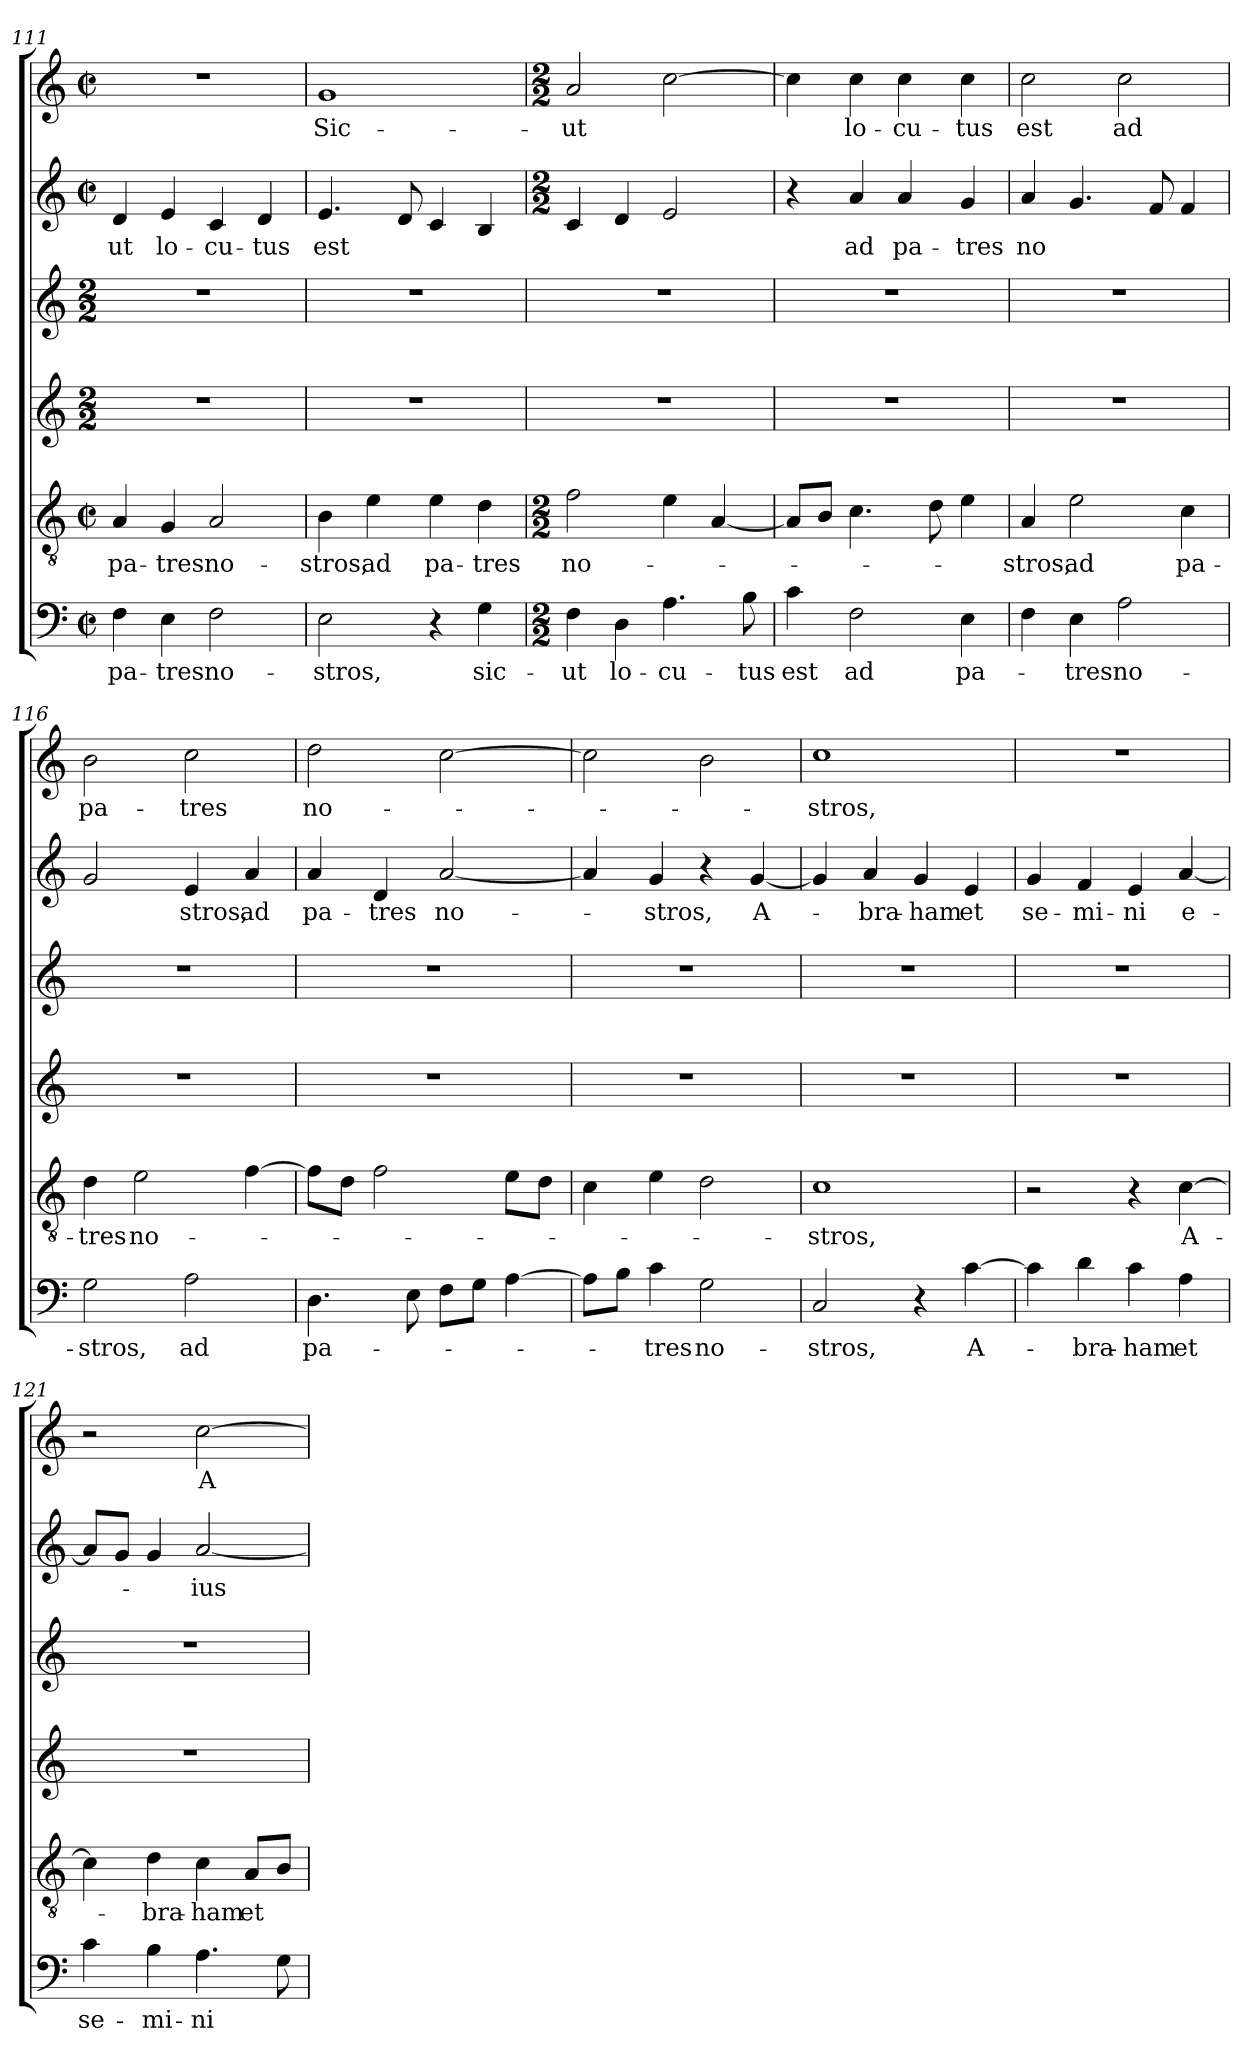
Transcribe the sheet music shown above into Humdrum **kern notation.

**kern	**text	**kern	**text	**kern	**kern	**kern	**text	**kern	**text
*part6	*part6	*part5	*part5	*part4	*part3	*part2	*part2	*part1	*part1
*staff6	*staff6	*staff5	*staff5	*staff4	*staff3	*staff2	*staff2	*staff1	*staff1
*clefF4	*	*clefGv2	*	*clefG2	*clefG2	*clefG2	*	*clefG2	*
*k[]	*	*k[]	*	*k[]	*k[]	*k[]	*	*k[]	*
*C:	*	*C:	*	*C:	*C:	*C:	*	*C:	*
*M2/2	*	*M2/2	*	*M2/2	*M2/2	*M2/2	*	*M2/2	*
*met(c|)	*	*met(c|)	*	*	*	*met(c|)	*	*met(c|)	*
=111	=111	=111	=111	=111	=111	=111	=111	=111	=111
!	!LO:LY:b	!	!LO:LY:b	!	!	!	!LO:LY:b	!	!
4F\	pa-	4A/	pa-	1r	1r	4d/	-ut	1r	.
!	!LO:LY:b	!	!LO:LY:b	!	!	!	!LO:LY:b	!	!
4E\	-tres	4G/	-tres	.	.	4e/	lo-	.	.
!	!LO:LY:b	!	!LO:LY:b	!	!	!	!LO:LY:b	!	!
2F\	no-	2A/	no-	.	.	4c/	-cu-	.	.
!	!	!	!	!	!	!	!LO:LY:b	!	!
.	.	.	.	.	.	4d/	-tus	.	.
=112	=112	=112	=112	=112	=112	=112	=112	=112	=112
!	!LO:LY:b	!	!LO:LY:b	!	!	!	!LO:LY:b	!	!LO:LY:b
2E\	-stros,	4B\	-stros,	1r	1r	4.e/	est	1g	Sic-
!	!	!	!LO:LY:b	!	!	!	!	!	!
.	.	4e\	ad	.	.	.	.	.	.
.	.	.	.	.	.	8d/	.	.	.
!	!	!	!LO:LY:b	!	!	!	!	!	!
4r	.	4e\	pa-	.	.	4c/	.	.	.
!	!LO:LY:b	!	!LO:LY:b	!	!	!	!	!	!
4G\	sic-	4d\	-tres	.	.	4B/	.	.	.
!!LO:LB:g=z
=113	=113	=113	=113	=113	=113	=113	=113	=113	=113
*M2/2	*	*M2/2	*	*	*	*M2/2	*	*M2/2	*
!	!LO:LY:b	!	!LO:LY:b	!	!	!	!	!	!LO:LY:b
4F\	-­ut	2f\	no-	1r	1r	4c/	.	2a/	-­ut
!	!LO:LY:b	!	!	!	!	!	!	!	!
4D\	lo-	.	.	.	.	4d/	.	.	.
!	!LO:LY:b	!	!	!	!	!	!	!	!
4.A\	-cu-	4e\	.	.	.	2e/	.	[2cc\	.
.	.	[4A/	.	.	.	.	.	.	.
!	!LO:LY:b	!	!	!	!	!	!	!	!
8B\	-tus	.	.	.	.	.	.	.	.
=114	=114	=114	=114	=114	=114	=114	=114	=114	=114
!	!LO:LY:b	!	!	!	!	!	!	!	!
4c\	est	8A/L]	.	1r	1r	4r	.	4cc\]	.
.	.	8B/J	.	.	.	.	.	.	.
!	!LO:LY:b	!	!	!	!	!	!LO:LY:b	!	!LO:LY:b
2F\	ad	4.c\	.	.	.	4a/	ad	4cc\	lo-
!	!	!	!	!	!	!	!LO:LY:b	!	!LO:LY:b
.	.	.	.	.	.	4a/	pa-	4cc\	-cu-
.	.	8d\	.	.	.	.	.	.	.
!	!LO:LY:b	!	!	!	!	!	!LO:LY:b	!	!LO:LY:b
4E\	pa-	4e\	.	.	.	4g/	-tres	4cc\	-tus
=115	=115	=115	=115	=115	=115	=115	=115	=115	=115
!	!	!	!LO:LY:b	!	!	!	!LO:LY:b	!	!LO:LY:b
4F\	.	4A/	-stros,	1r	1r	4a/	no	2cc\	est
!	!LO:LY:b	!	!LO:LY:b	!	!	!	!	!	!
4E\	-tres	2e\	ad	.	.	4.g/	.	.	.
!	!LO:LY:b	!	!	!	!	!	!	!	!LO:LY:b
2A\	no-	.	.	.	.	.	.	2cc\	ad
.	.	.	.	.	.	8f/	.	.	.
!	!	!	!LO:LY:b	!	!	!	!	!	!
.	.	4c\	pa-	.	.	4f/	.	.	.
=116	=116	=116	=116	=116	=116	=116	=116	=116	=116
!	!LO:LY:b	!	!LO:LY:b	!	!	!	!	!	!LO:LY:b
2G\	-stros,	4d\	-tres	1r	1r	2g/	.	2b\	pa-
!	!	!	!LO:LY:b	!	!	!	!	!	!
.	.	2e\	no-	.	.	.	.	.	.
!	!LO:LY:b	!	!	!	!	!	!LO:LY:b	!	!LO:LY:b
2A\	ad	.	.	.	.	4e/	stros,	2cc\	-tres
!	!	!	!	!	!	!	!LO:LY:b	!	!
.	.	[4f\	.	.	.	4a/	ad	.	.
=117	=117	=117	=117	=117	=117	=117	=117	=117	=117
!	!LO:LY:b	!	!	!	!	!	!LO:LY:b	!	!LO:LY:b
4.D\	pa-	8f\L]	.	1r	1r	4a/	pa-	2dd\	no-
.	.	8d\J	.	.	.	.	.	.	.
!	!	!	!	!	!	!	!LO:LY:b	!	!
.	.	2f\	.	.	.	4d/	-tres	.	.
8E\	.	.	.	.	.	.	.	.	.
!	!	!	!	!	!	!	!LO:LY:b	!	!
8F\L	.	.	.	.	.	[2a/	no-	[2cc\	.
8G\J	.	.	.	.	.	.	.	.	.
[4A\	.	8e\L	.	.	.	.	.	.	.
.	.	8d\J	.	.	.	.	.	.	.
!!LO:LB:g=z
=118	=118	=118	=118	=118	=118	=118	=118	=118	=118
8A\L]	.	4c\	.	1r	1r	4a/]	.	2cc\]	.
8B\J	.	.	.	.	.	.	.	.	.
!	!LO:LY:b	!	!	!	!	!	!LO:LY:b	!	!
4c\	-tres	4e\	.	.	.	4g/	-stros,	.	.
!	!LO:LY:b	!	!	!	!	!	!	!	!
2G\	no-	2d\	.	.	.	4r	.	2b\	.
!	!	!	!	!	!	!	!LO:LY:b	!	!
.	.	.	.	.	.	[4g/	A-	.	.
=119	=119	=119	=119	=119	=119	=119	=119	=119	=119
!	!LO:LY:b	!	!LO:LY:b	!	!	!	!	!	!LO:LY:b
2C/	-stros,	1c	-stros,	1r	1r	4g/]	.	1cc	-stros,
!	!	!	!	!	!	!	!LO:LY:b	!	!
.	.	.	.	.	.	4a/	-bra-	.	.
!	!	!	!	!	!	!	!LO:LY:b	!	!
4r	.	.	.	.	.	4g/	-ham	.	.
!	!LO:LY:b	!	!	!	!	!	!LO:LY:b	!	!
[4c\	A-	.	.	.	.	4e/	et	.	.
=120	=120	=120	=120	=120	=120	=120	=120	=120	=120
!	!	!	!	!	!	!	!LO:LY:b	!	!
4c\]	.	2r	.	1r	1r	4g/	se-	1r	.
!	!LO:LY:b	!	!	!	!	!	!LO:LY:b	!	!
4d\	-bra-	.	.	.	.	4f/	-mi-	.	.
!	!LO:LY:b	!	!	!	!	!	!LO:LY:b	!	!
4c\	-ham	4r	.	.	.	4e/	-ni	.	.
!	!LO:LY:b	!	!LO:LY:b	!	!	!	!LO:LY:b	!	!
4A\	et	[4c\	A-	.	.	[4a/	e-	.	.
=121	=121	=121	=121	=121	=121	=121	=121	=121	=121
!	!LO:LY:b	!	!	!	!	!	!	!	!
4c\	se-	4c\]	.	1r	1r	8a/L]	.	2r	.
.	.	.	.	.	.	8g/J	.	.	.
!	!LO:LY:b	!	!LO:LY:b	!	!	!	!	!	!
4B\	-mi-	4d\	-bra-	.	.	4g/	.	.	.
!	!LO:LY:b	!	!LO:LY:b	!	!	!	!LO:LY:b	!	!LO:LY:b
4.A\	-ni	4c\	-ham	.	.	[2a/	-ius	[2cc\	A-
!	!	!	!LO:LY:b	!	!	!	!	!	!
.	.	8A/L	et	.	.	.	.	.	.
8G\	.	8B/J	.	.	.	.	.	.	.
=	=	=	=	=	=	=	=	=	=
*-	*-	*-	*-	*-	*-	*-	*-	*-	*-
